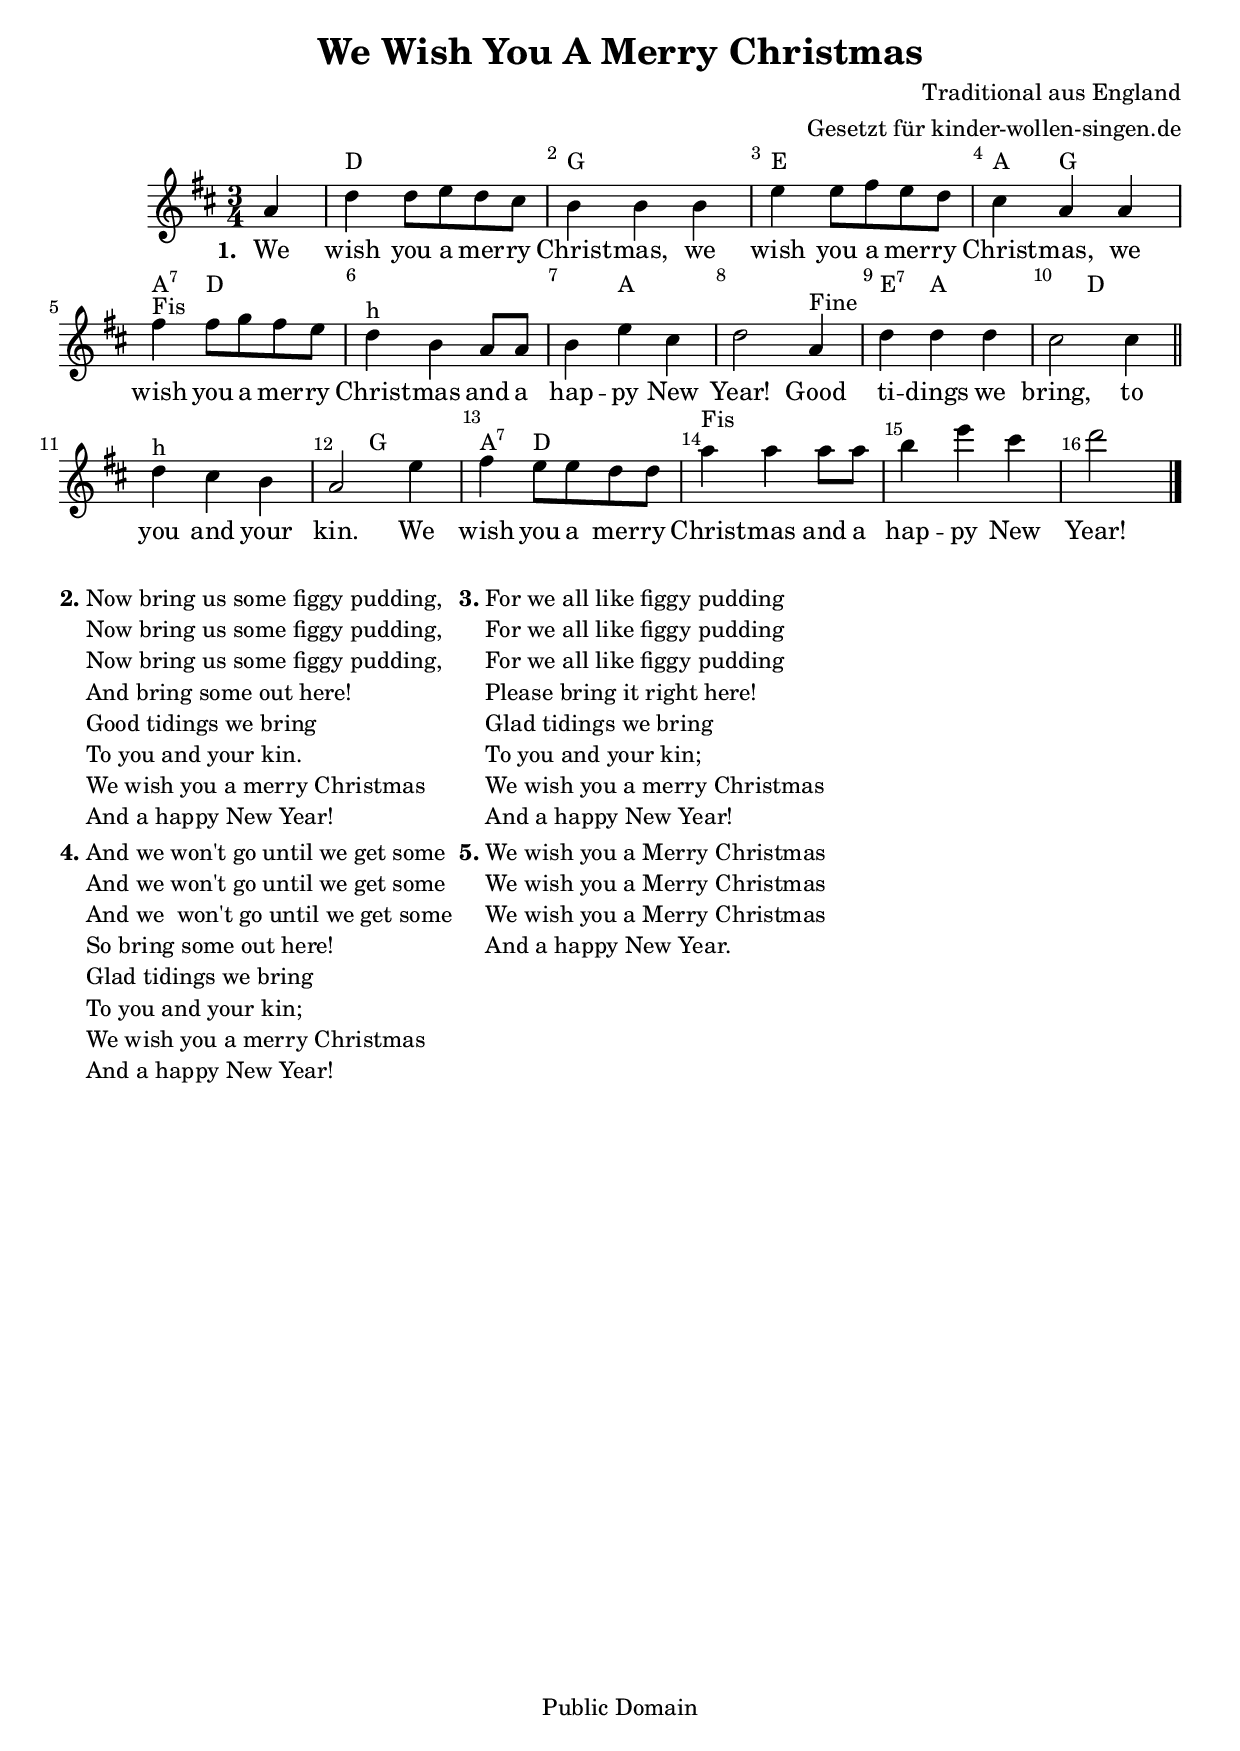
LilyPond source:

\version "2.24.2"
\version "2.24.2"

WWY_title = "We Wish You A Merry Christmas"
WWY_composer = "Traditional aus England"
WWY_arranger = "Gesetzt für kinder-wollen-singen.de"
WWY_copyright = "Public Domain"


WWY_AvoiceAA = \relative c' {
  \set Staff.instrumentName = #""
  \set Staff.shortInstrumentName = #""
  \clef treble
  %staffkeysig
  \key d \major
  \time 3/4
  \partial 4
  a'4     d d8 e d cis      | % 1
  b4 b b      | % 2
  e e8 fis e d      | % 3
  cis4 a a      | % 4
  fis' ^\markup {\upright  "Fis"} fis8 g fis e      | % 5
  d4 ^\markup {\upright  "h"} b a8 a      | % 6
  b4 e cis      | % 7
  d2
  a4 ^\markup {\upright  "Fine"}      | % 7
  d d d      | % 8
  cis2 cis4
  \bar "||"     | % 9
  d4 ^\markup {\upright  "h"} cis b      | % 10
  a2 e'4      | % 11
  fis e8 e d d      | % 12
  a'4 ^\markup {\upright  "Fis"}
  a a8 a      | % 13
  b4 e cis      | % 14
  d2 \bar "|."
}% end of last bar in partorvoice

WWY_ApartAverseA = \lyricmode {
  \set stanza = " 1. "
  We wish you a mer -- ry  Christ -- mas,
  we wish you a mer -- ry  Christ -- mas,
  we wish you a mer -- ry  Christ -- mas
  and a hap -- py  New Year!
  Good ti -- dings  we bring,
  to you and your kin.
  We wish you a mer -- ry  Christ -- mas
  and a hap -- py  New Year!
}

WWY_theChords = \chordmode {
  s4             d2. g2. e2. a4 g2 a4:7 d1. a1*5/4 e4:7 a2. d1. g2 a4:7 d4
}%%end of chordlist

WWY_akkorde = \chordmode {
  s4 d2. g e a fis b:m g2 a4:7 d2. d a b2:m e4:7 a2. d fis:m g2 a4:7 d2
}

WWY_Score = \score {
  <<
    \new ChordNames { \WWY_theChords }
    \context Staff = ApartA <<
      \context Voice = AvoiceAA \WWY_AvoiceAA
    >>

    \context Lyrics = ApartAverseA\lyricsto AvoiceAA  \WWY_ApartAverseA

    \set Score.skipBars = ##t
    \override Score.BarNumber.break-visibility = #end-of-line-invisible
    #(set-accidental-style 'modern-cautionary)
    \set Score.markFormatter = #format-mark-box-letters
    \override Score.TimeSignature.style = #'()
    \set Score.pedalSustainStyle = #'mixed
    \override Score.TrillSpanner.bound-details.right.padding = #-2
    \override Score.TextSpanner.bound-details.right.padding = #-1
    \override Score.TextSpanner.dash-period = #1
    \override Score.TextSpanner.dash-fraction = #0.5
    \override Score.ChordName.font-family = #'roman
    \override Score.ChordName.font-size = #0
    \set Score.majorSevenSymbol = \markup {maj7}
  >>
}

WWY_Strophen = \markup {
  \hspace #0.1
  \column {
    \line {
      \bold "2."
      \column {
        "Now bring us some figgy pudding,"
        "Now bring us some figgy pudding,"
        "Now bring us some figgy pudding,"
        "And bring some out here!"
        "Good tidings we bring"
        "To you and your kin."
        "We wish you a merry Christmas "
        "And a happy New Year!"
      }
    }
    \hspace #0.1
    \line {
      \bold "4."
      \column {
        "And we won't go until we get some"
        "And we won't go until we get some"
        "And we  won't go until we get some"
        "So bring some out here!"
        "Glad tidings we bring"
        "To you and your kin;"
        "We wish you a merry Christmas"
        "And a happy New Year!"
      }
    }
  }
  \hspace #0.1
  \column {
    \line {
      \bold "3."
      \column {
        "For we all like figgy pudding"
        "For we all like figgy pudding"
        "For we all like figgy pudding"
        "Please bring it right here!"
        "Glad tidings we bring"
        "To you and your kin;"
        "We wish you a merry Christmas"
        "And a happy New Year!"
      }
    }
    \hspace #0.1
    \line {
      \bold "5."
      \column {
        "We wish you a Merry Christmas"
        "We wish you a Merry Christmas"
        "We wish you a Merry Christmas"
        "And a happy New Year."
      }
    }
  }
  \hspace #0.1
}

\header {
  title = \WWY_title
  composer = \WWY_composer
  arranger = \WWY_arranger
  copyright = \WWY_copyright
}
\WWY_Score
\WWY_Strophen
